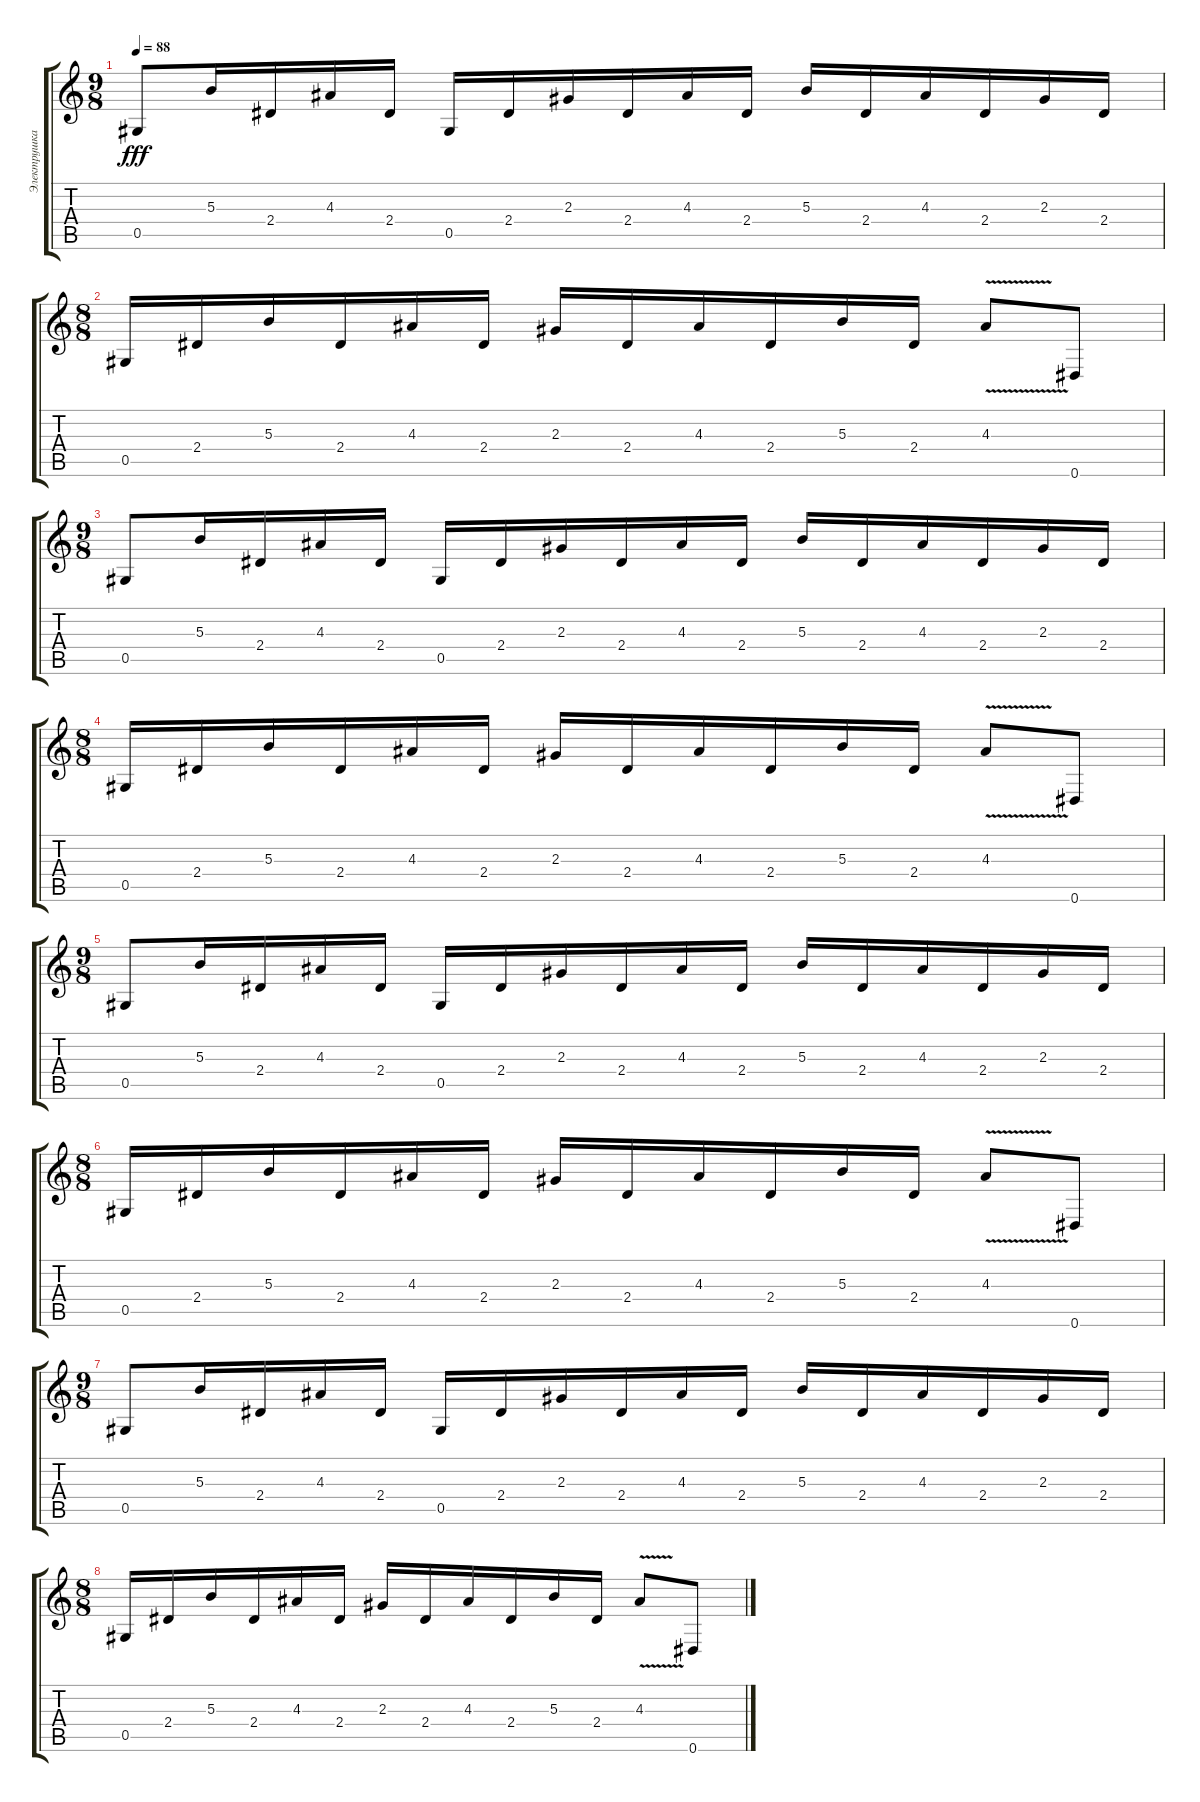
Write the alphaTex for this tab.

\track ("Электрушка" "Электрушка") {instrument electricguitarclean}
\staff {score tabs}
\tuning (Eb4 Bb3 Gb3 Db3 Ab2 Eb2) {hide}
\ts (9 8)
\tempo 88
\clef g2
\ks c
0.5.8{dy fff} 5.3.16 2.4.16 4.3.16 2.4.16 0.5.16 2.4.16 2.3.16 2.4.16 4.3.16 2.4.16 5.3.16 2.4.16 4.3.16 2.4.16 2.3.16 2.4.16 |
\ts (8 8)
0.5.16 2.4.16 5.3.16 2.4.16 4.3.16 2.4.16 2.3.16 2.4.16 4.3.16 2.4.16 5.3.16 2.4.16 4.3{v}.8 0.6.8 |
\ts (9 8)
0.5.8 5.3.16 2.4.16 4.3.16 2.4.16 0.5.16 2.4.16 2.3.16 2.4.16 4.3.16 2.4.16 5.3.16 2.4.16 4.3.16 2.4.16 2.3.16 2.4.16 |
\ts (8 8)
0.5.16 2.4.16 5.3.16 2.4.16 4.3.16 2.4.16 2.3.16 2.4.16 4.3.16 2.4.16 5.3.16 2.4.16 4.3{v}.8 0.6.8 |
\ts (9 8)
0.5.8 5.3.16 2.4.16 4.3.16 2.4.16 0.5.16 2.4.16 2.3.16 2.4.16 4.3.16 2.4.16 5.3.16 2.4.16 4.3.16 2.4.16 2.3.16 2.4.16 |
\ts (8 8)
0.5.16 2.4.16 5.3.16 2.4.16 4.3.16 2.4.16 2.3.16 2.4.16 4.3.16 2.4.16 5.3.16 2.4.16 4.3{v}.8 0.6.8 |
\ts (9 8)
0.5.8 5.3.16 2.4.16 4.3.16 2.4.16 0.5.16 2.4.16 2.3.16 2.4.16 4.3.16 2.4.16 5.3.16 2.4.16 4.3.16 2.4.16 2.3.16 2.4.16 |
\ts (8 8)
0.5.16 2.4.16 5.3.16 2.4.16 4.3.16 2.4.16 2.3.16 2.4.16 4.3.16 2.4.16 5.3.16 2.4.16 4.3{v}.8 0.6.8
